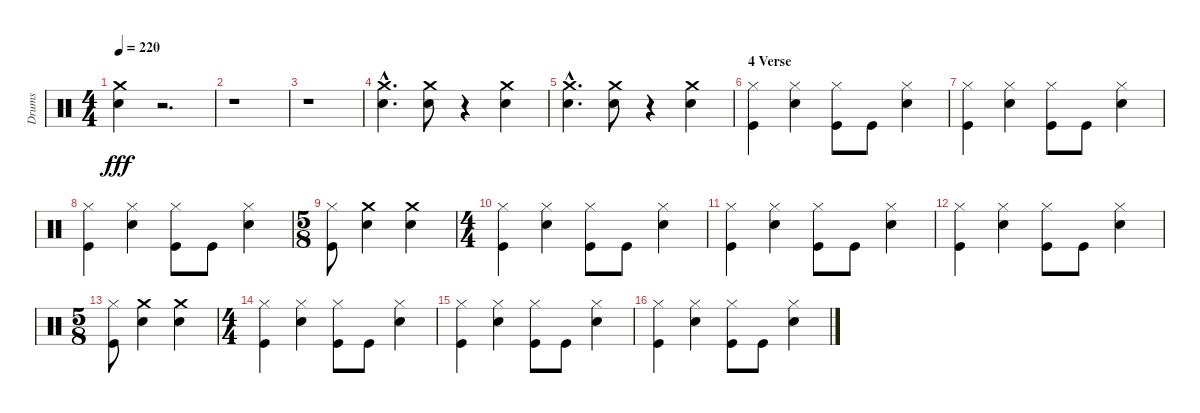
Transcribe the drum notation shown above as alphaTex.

\track ("Drums" "Drums") {instrument percussion}
\staff {score}
\articulation defaults
\ts (4 4)
\tempo 220
\clef neutral
\ks c
("Snare (hit) 2" "Crash medium (hit)").4{dy fff} r.2{d} |
r.1 |
r.1 |
("Snare (hit) 2"{hac} "Crash medium (hit)"{hac}).4{d} ("Snare (hit) 2" "Crash medium (hit)").8 r.4 ("Snare (hit) 2" "Crash medium (hit)").4 |
("Snare (hit) 2"{hac} "Crash medium (hit)"{hac}).4{d} ("Snare (hit) 2" "Crash medium (hit)").8 r.4 ("Snare (hit) 2" "Crash medium (hit)").4 |
\section ("" "4 Verse")
("Hi-Hat (closed)" "Kick (hit)").4 ("Snare (hit) 2" "Hi-Hat (closed)").4 ("Kick (hit)" "Hi-Hat (closed)").8 "Kick (hit)".8 ("Snare (hit) 2" "Hi-Hat (closed)").4 |
("Kick (hit)" "Hi-Hat (closed)").4 ("Snare (hit) 2" "Hi-Hat (closed)").4 ("Hi-Hat (closed)" "Kick (hit)").8 "Kick (hit)".8 ("Snare (hit) 2" "Hi-Hat (closed)").4 |
("Kick (hit)" "Hi-Hat (closed)").4 ("Snare (hit) 2" "Hi-Hat (closed)").4 ("Kick (hit)" "Hi-Hat (closed)").8 "Kick (hit)".8 ("Hi-Hat (closed)" "Snare (hit) 2").4 |
\ts (5 8)
("Kick (hit)" "Hi-Hat (closed)").8 ("Crash medium (hit)" "Snare (hit) 2").4 ("Crash medium (hit)" "Snare (hit) 2").4 |
\ts (4 4)
("Hi-Hat (closed)" "Kick (hit)").4 ("Snare (hit) 2" "Hi-Hat (closed)").4 ("Kick (hit)" "Hi-Hat (closed)").8 "Kick (hit)".8 ("Snare (hit) 2" "Hi-Hat (closed)").4 |
("Kick (hit)" "Hi-Hat (closed)").4 ("Snare (hit) 2" "Hi-Hat (closed)").4 ("Hi-Hat (closed)" "Kick (hit)").8 "Kick (hit)".8 ("Snare (hit) 2" "Hi-Hat (closed)").4 |
("Kick (hit)" "Hi-Hat (closed)").4 ("Snare (hit) 2" "Hi-Hat (closed)").4 ("Kick (hit)" "Hi-Hat (closed)").8 "Kick (hit)".8 ("Hi-Hat (closed)" "Snare (hit) 2").4 |
\ts (5 8)
("Kick (hit)" "Hi-Hat (closed)").8 ("Crash medium (hit)" "Snare (hit) 2").4 ("Crash medium (hit)" "Snare (hit) 2").4 |
\ts (4 4)
("Hi-Hat (closed)" "Kick (hit)").4 ("Snare (hit) 2" "Hi-Hat (closed)").4 ("Kick (hit)" "Hi-Hat (closed)").8 "Kick (hit)".8 ("Snare (hit) 2" "Hi-Hat (closed)").4 |
("Kick (hit)" "Hi-Hat (closed)").4 ("Snare (hit) 2" "Hi-Hat (closed)").4 ("Hi-Hat (closed)" "Kick (hit)").8 "Kick (hit)".8 ("Snare (hit) 2" "Hi-Hat (closed)").4 |
("Kick (hit)" "Hi-Hat (closed)").4 ("Snare (hit) 2" "Hi-Hat (closed)").4 ("Kick (hit)" "Hi-Hat (closed)").8 "Kick (hit)".8 ("Hi-Hat (closed)" "Snare (hit) 2").4
